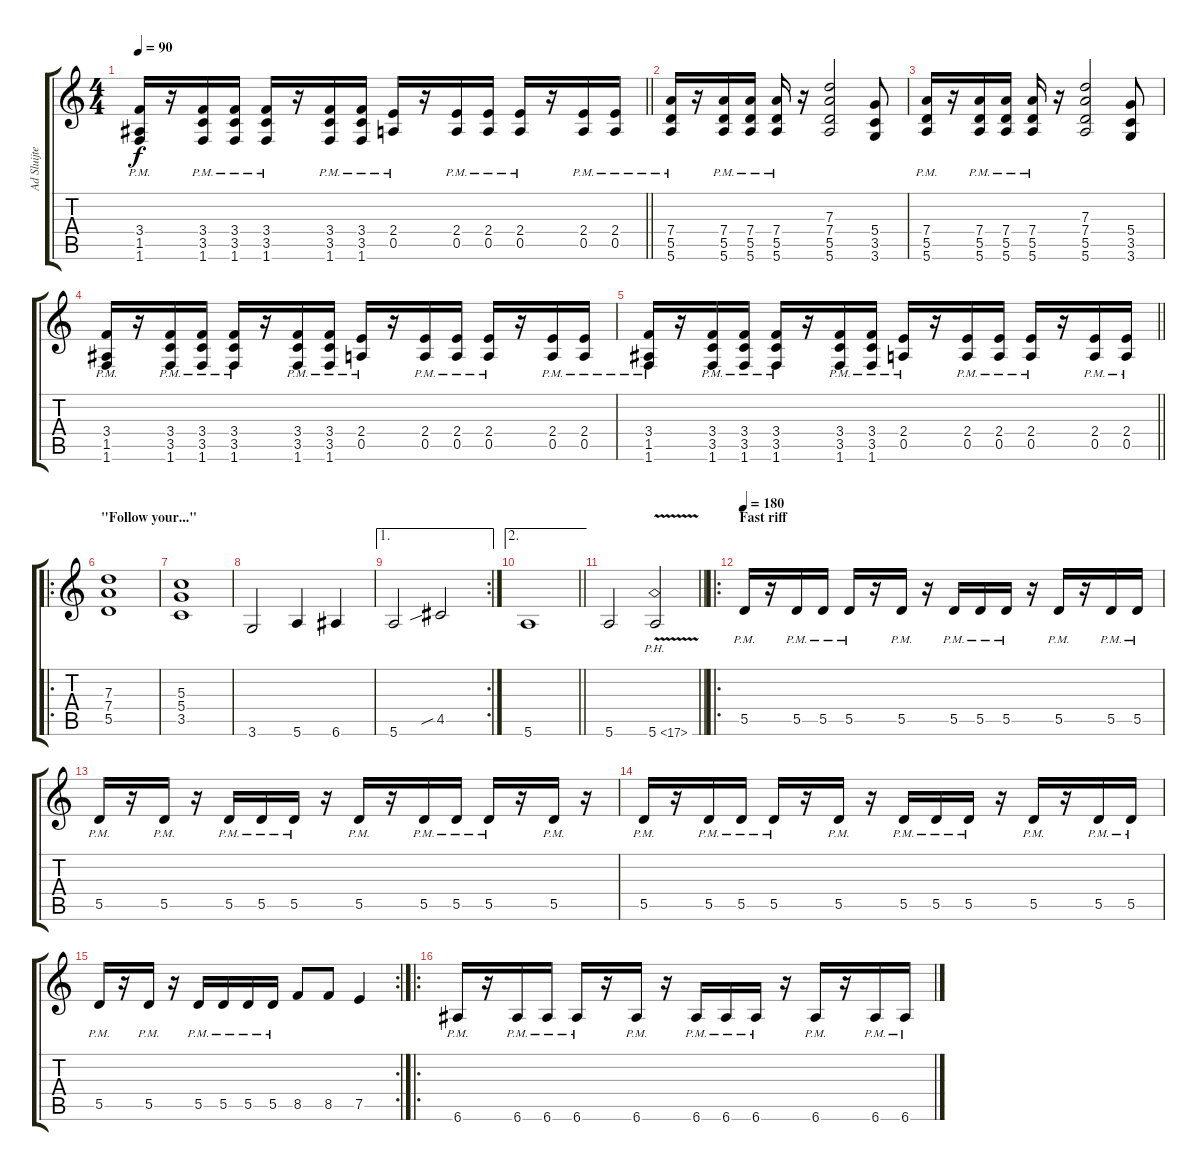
\track ("Ad Sluijter" "Ad Sluijte") {instrument distortionguitar}
\staff {score tabs}
\tuning (E4 B3 G3 D3 A2 E2) {hide}
\ts (4 4)
\tempo 90
\clef g2
\barLineRight lightlight
\ks c
(3.4{pm} 1.5{pm} 1.6{pm}).16{dy f} r.16 (3.4{pm} 3.5{pm} 1.6{pm}).16 (3.4{pm} 3.5{pm} 1.6{pm}).16 (3.4{pm} 3.5{pm} 1.6{pm}).16 r.16 (3.4{pm} 3.5{pm} 1.6{pm}).16 (3.4{pm} 3.5{pm} 1.6{pm}).16 (2.4{pm} 0.5{pm}).16 r.16 (2.4{pm} 0.5{pm}).16 (2.4{pm} 0.5{pm}).16 (2.4{pm} 0.5{pm}).16 r.16 (2.4{pm} 0.5{pm}).16 (2.4{pm} 0.5{pm}).16 |
(7.4{pm} 5.5{pm} 5.6{pm}).16 r.16 (7.4{pm} 5.5{pm} 5.6{pm}).16 (7.4{pm} 5.5{pm} 5.6{pm}).16 (7.4{pm} 5.5{pm} 5.6{pm}).16 r.16 (7.3 7.4 5.5 5.6).2 (5.4 3.5 3.6).8 |
(7.4{pm} 5.5{pm} 5.6{pm}).16 r.16 (7.4{pm} 5.5{pm} 5.6{pm}).16 (7.4{pm} 5.5{pm} 5.6{pm}).16 (7.4{pm} 5.5{pm} 5.6{pm}).16 r.16 (7.3 7.4 5.5 5.6).2 (5.4 3.5 3.6).8 |
(3.4{pm} 1.5{pm} 1.6{pm}).16 r.16 (3.4{pm} 3.5{pm} 1.6{pm}).16 (3.4{pm} 3.5{pm} 1.6{pm}).16 (3.4{pm} 3.5{pm} 1.6{pm}).16 r.16 (3.4{pm} 3.5{pm} 1.6{pm}).16 (3.4{pm} 3.5{pm} 1.6{pm}).16 (2.4{pm} 0.5{pm}).16 r.16 (2.4{pm} 0.5{pm}).16 (2.4{pm} 0.5{pm}).16 (2.4{pm} 0.5{pm}).16 r.16 (2.4{pm} 0.5{pm}).16 (2.4{pm} 0.5{pm}).16 |
\barLineRight lightlight
(3.4{pm} 1.5{pm} 1.6{pm}).16 r.16 (3.4{pm} 3.5{pm} 1.6{pm}).16 (3.4{pm} 3.5{pm} 1.6{pm}).16 (3.4{pm} 3.5{pm} 1.6{pm}).16 r.16 (3.4{pm} 3.5{pm} 1.6{pm}).16 (3.4{pm} 3.5{pm} 1.6{pm}).16 (2.4{pm} 0.5{pm}).16 r.16 (2.4{pm} 0.5{pm}).16 (2.4{pm} 0.5{pm}).16 (2.4{pm} 0.5{pm}).16 r.16 (2.4{pm} 0.5{pm}).16 (2.4{pm} 0.5{pm}).16 |
\ro
\section ("" "\"Follow your...\"")
(7.3 7.4 5.5).1 |
(5.3 5.4 3.5).1 |
3.6.2 5.6.4 6.6.4 |
\ae 1
\rc 2
5.6.2 4.5{sib}.2 |
\ae 2
\barLineRight lightlight
5.6.1 |
\barLineRight lightlight
5.6.2 5.6{ph 12 v}.2 |
\ro
\section ("" "Fast riff")
\tempo 180
5.5{pm}.16 r.16 5.5{pm}.16 5.5{pm}.16 5.5{pm}.16 r.16 5.5{pm}.16 r.16 5.5{pm}.16 5.5{pm}.16 5.5{pm}.16 r.16 5.5{pm}.16 r.16 5.5{pm}.16 5.5{pm}.16 |
5.5{pm}.16 r.16 5.5{pm}.16 r.16 5.5{pm}.16 5.5{pm}.16 5.5{pm}.16 r.16 5.5{pm}.16 r.16 5.5{pm}.16 5.5{pm}.16 5.5{pm}.16 r.16 5.5{pm}.16 r.16 |
5.5{pm}.16 r.16 5.5{pm}.16 5.5{pm}.16 5.5{pm}.16 r.16 5.5{pm}.16 r.16 5.5{pm}.16 5.5{pm}.16 5.5{pm}.16 r.16 5.5{pm}.16 r.16 5.5{pm}.16 5.5{pm}.16 |
\rc 2
5.5{pm}.16 r.16 5.5{pm}.16 r.16 5.5{pm}.16 5.5{pm}.16 5.5{pm}.16 5.5{pm}.16 8.5.8 8.5.8 7.5.4 |
\ro
6.6{pm}.16 r.16 6.6{pm}.16 6.6{pm}.16 6.6{pm}.16 r.16 6.6{pm}.16 r.16 6.6{pm}.16 6.6{pm}.16 6.6{pm}.16 r.16 6.6{pm}.16 r.16 6.6{pm}.16 6.6{pm}.16
